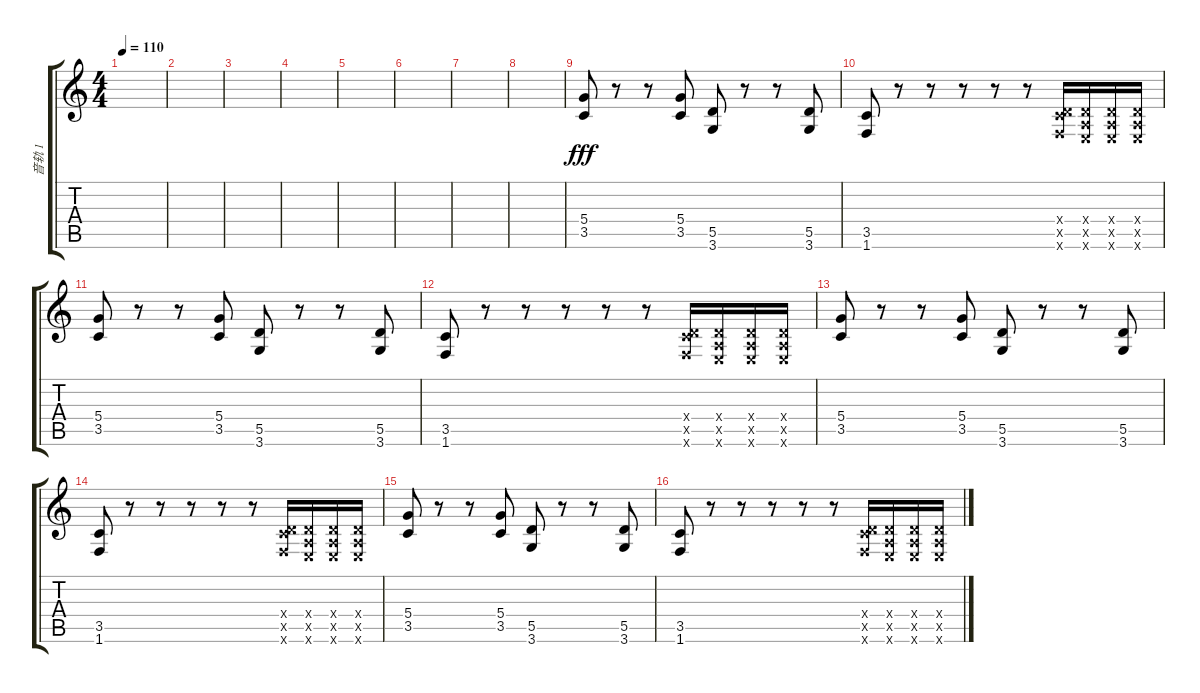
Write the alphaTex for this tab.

\track ("音轨 1" "音轨 1") {instrument distortionguitar}
\staff {score tabs}
\tuning (E4 B3 G3 D3 A2 E2) {hide}
\ts (4 4)
\tempo 110
\clef g2
\ks c
|
|
|
|
|
|
|
|
(5.4 3.5).8{dy fff} r.8 r.8 (5.4 3.5).8 (5.5 3.6).8 r.8 r.8 (5.5 3.6).8 |
(3.5 1.6).8 r.8 r.8 r.8 r.8 r.8 (0.4{x} 3.5{x} 1.6{x}).16 (0.4{x} 0.5{x} 0.6{x}).16 (0.4{x} 0.5{x} 0.6{x}).16 (0.4{x} 0.5{x} 0.6{x}).16 |
(5.4 3.5).8 r.8 r.8 (5.4 3.5).8 (5.5 3.6).8 r.8 r.8 (5.5 3.6).8 |
(3.5 1.6).8 r.8 r.8 r.8 r.8 r.8 (0.4{x} 3.5{x} 1.6{x}).16 (0.4{x} 0.5{x} 0.6{x}).16 (0.4{x} 0.5{x} 0.6{x}).16 (0.4{x} 0.5{x} 0.6{x}).16 |
(5.4 3.5).8 r.8 r.8 (5.4 3.5).8 (5.5 3.6).8 r.8 r.8 (5.5 3.6).8 |
(3.5 1.6).8 r.8 r.8 r.8 r.8 r.8 (0.4{x} 3.5{x} 1.6{x}).16 (0.4{x} 0.5{x} 0.6{x}).16 (0.4{x} 0.5{x} 0.6{x}).16 (0.4{x} 0.5{x} 0.6{x}).16 |
(5.4 3.5).8 r.8 r.8 (5.4 3.5).8 (5.5 3.6).8 r.8 r.8 (5.5 3.6).8 |
(3.5 1.6).8 r.8 r.8 r.8 r.8 r.8 (0.4{x} 3.5{x} 1.6{x}).16 (0.4{x} 0.5{x} 0.6{x}).16 (0.4{x} 0.5{x} 0.6{x}).16 (0.4{x} 0.5{x} 0.6{x}).16
